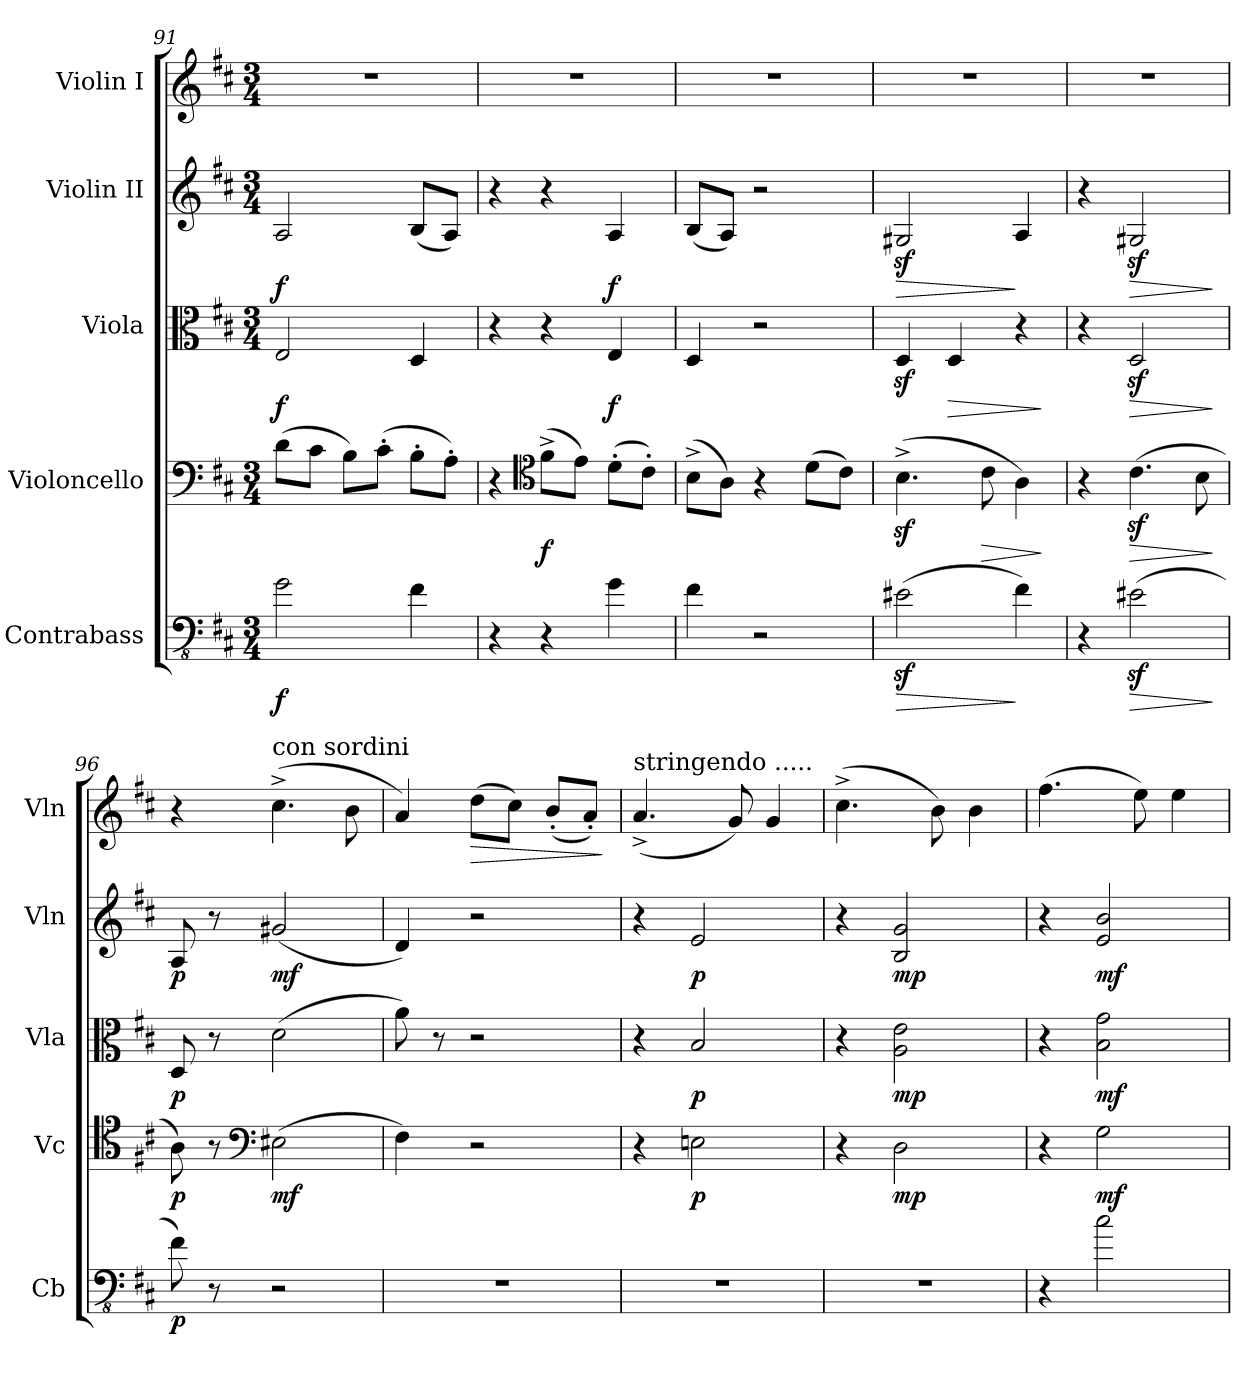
**kern	**dynam	**kern	**dynam	**kern	**dynam	**kern	**dynam	**kern	**dynam
*part5	*part5	*part4	*part4	*part3	*part3	*part2	*part2	*part1	*part1
*staff5	*staff5	*staff4	*staff4	*staff3	*staff3	*staff2	*staff2	*staff1	*staff1
*I"Contrabass	*	*I"Violoncello	*	*I"Viola	*	*I"Violin II	*	*I"Violin I	*
*I'Cb	*	*I'Vc	*	*I'Vla	*	*I'Vln	*	*I'Vln	*
!!LO:PB:g=z
*clefFv4	*	*clefF4	*	*clefC3	*	*clefG2	*	*clefG2	*
*ITrd7c12	*	*	*	*	*	*	*	*	*
*k[f#c#]	*	*k[f#c#]	*	*k[f#c#]	*	*k[f#c#]	*	*k[f#c#]	*
*M3/4	*	*M3/4	*	*M3/4	*	*M3/4	*	*M3/4	*
=91	=91	=91	=91	=91	=91	=91	=91	=91	=91
!	!LO:DY:b	!	!	!	!LO:DY:b	!	!LO:DY:b	!	!
2GG\	f	(8d\L	.	2E/	f	2A/	f	2.r	.
.	.	8c#\J	.	.	.	.	.	.	.
.	.	8B\L)	.	.	.	.	.	.	.
.	.	(8c#'\J	.	.	.	.	.	.	.
4FF#\	.	8B'\L	.	4D/	.	(8B/L	.	.	.
.	.	8A'\J)	.	.	.	8A/J)	.	.	.
=92	=92	=92	=92	=92	=92	=92	=92	=92	=92
4r	.	4r	.	4r	.	4r	.	2.r	.
*	*	*clefC4	*	*	*	*	*	*	*
!	!	!	!LO:DY:b	!	!	!	!	!	!
4r	.	(8f#^\L	f	4r	.	4r	.	.	.
.	.	8e\J)	.	.	.	.	.	.	.
!	!	!	!	!	!LO:DY:b	!	!LO:DY:b	!	!
4GG\	.	(8d'\L	.	4E/	f	4A/	f	.	.
.	.	8c#'\J)	.	.	.	.	.	.	.
=93	=93	=93	=93	=93	=93	=93	=93	=93	=93
4FF#\	.	(8B^\L	.	4D/	.	(8B/L	.	2.r	.
.	.	8A\J)	.	.	.	8A/J)	.	.	.
2r	.	4r	.	2r	.	2r	.	.	.
.	.	(8d\L	.	.	.	.	.	.	.
.	.	8c#\J)	.	.	.	.	.	.	.
=94	=94	=94	=94	=94	=94	=94	=94	=94	=94
!	!LO:HP:b	!	!	!	!	!	!LO:HP:b	!	!
(2EE#Xz<\	>	(4.Bz<^\	.	4Dz</	.	2G#Xz</	>	2.r	.
!	!	!	!	!	!LO:HP:b	!	!	!	!
.	.	.	.	4D/	>	.	.	.	.
!	!	!	!LO:HP:b	!	!	!	!	!	!
.	.	8c#\	>	.	.	.	.	.	.
4FF#\)	]	4A\)	.	4r	.	4A/	]	.	.
.	.	.	]	.	]	.	.	.	.
=95	=95	=95	=95	=95	=95	=95	=95	=95	=95
4r	.	4r	.	4r	.	4r	.	2.r	.
!	!LO:HP:b	!	!LO:HP:b	!	!LO:HP:b	!	!LO:HP:b	!	!
(2EE#Xz<\	>	(4.c#z<\	>	2Dz</	>	2G#Xz</	>	.	.
.	.	8B\	.	.	.	.	.	.	.
.	]	.	]	.	]	.	]	.	.
=96	=96	=96	=96	=96	=96	=96	=96	=96	=96
!	!LO:DY:b	!	!LO:DY:b	!	!LO:DY:b	!	!LO:DY:b	!	!
8FF#\)	p	8A\)	p	8D/	p	8A/	p	4r	.
8r	.	8r	.	8r	.	8r	.	.	.
*	*	*clefF4	*	*	*	*	*	*	*
!	!	!	!	!	!	!	!	!LO:TX:a:t=con sordini	!
!	!	!	!LO:DY:b	!	!	!	!LO:DY:b	!	!
2r	.	(2E#X\	mf	(2d\	.	(2g#X/	mf	(4.cc#^\	.
.	.	.	.	.	.	.	.	8b\	.
=97	=97	=97	=97	=97	=97	=97	=97	=97	=97
2.r	.	4F#\)	.	8a\)	.	4d/)	.	4a/)	.
.	.	.	.	8r	.	.	.	.	.
!	!	!	!	!	!	!	!	!	!LO:HP:b
.	.	2r	.	2r	.	2r	.	(8dd\L	>
.	.	.	.	.	.	.	.	8cc#\J)	.
.	.	.	.	.	.	.	.	(8b'/L	.
.	.	.	.	.	.	.	.	8a'/J)	.
.	.	.	.	.	.	.	.	.	]
=98	=98	=98	=98	=98	=98	=98	=98	=98	=98
!	!	!	!	!	!	!	!	!LO:TX:a:t=stringendo .....	!
2.r	.	4r	.	4r	.	4r	.	(4.a^/	.
!	!	!	!LO:DY:b	!	!LO:DY:b	!	!LO:DY:b	!	!
.	.	2En\	p	2B/	p	2e/	p	.	.
.	.	.	.	.	.	.	.	8g/)	.
.	.	.	.	.	.	.	.	4g/	.
!!LO:LB:g=z
=99	=99	=99	=99	=99	=99	=99	=99	=99	=99
2.r	.	4r	.	4r	.	4r	.	(4.cc#^\	.
!	!	!	!LO:DY:b	!	!LO:DY:b	!	!LO:DY:b	!	!
.	.	2D\	mp	2A\ 2e\	mp	2B/ 2g/	mp	.	.
.	.	.	.	.	.	.	.	8b\)	.
.	.	.	.	.	.	.	.	4b\	.
=100	=100	=100	=100	=100	=100	=100	=100	=100	=100
4r	.	4r	.	4r	.	4r	.	(4.ff#\	.
!	!	!	!LO:DY:b	!	!LO:DY:b	!	!LO:DY:b	!	!
2C#\	.	2G\	mf	2B\ 2g\	mf	2e/ 2b/	mf	.	.
.	.	.	.	.	.	.	.	8ee\)	.
.	.	.	.	.	.	.	.	4ee\	.
=	=	=	=	=	=	=	=	=	=
*-	*-	*-	*-	*-	*-	*-	*-	*-	*-
